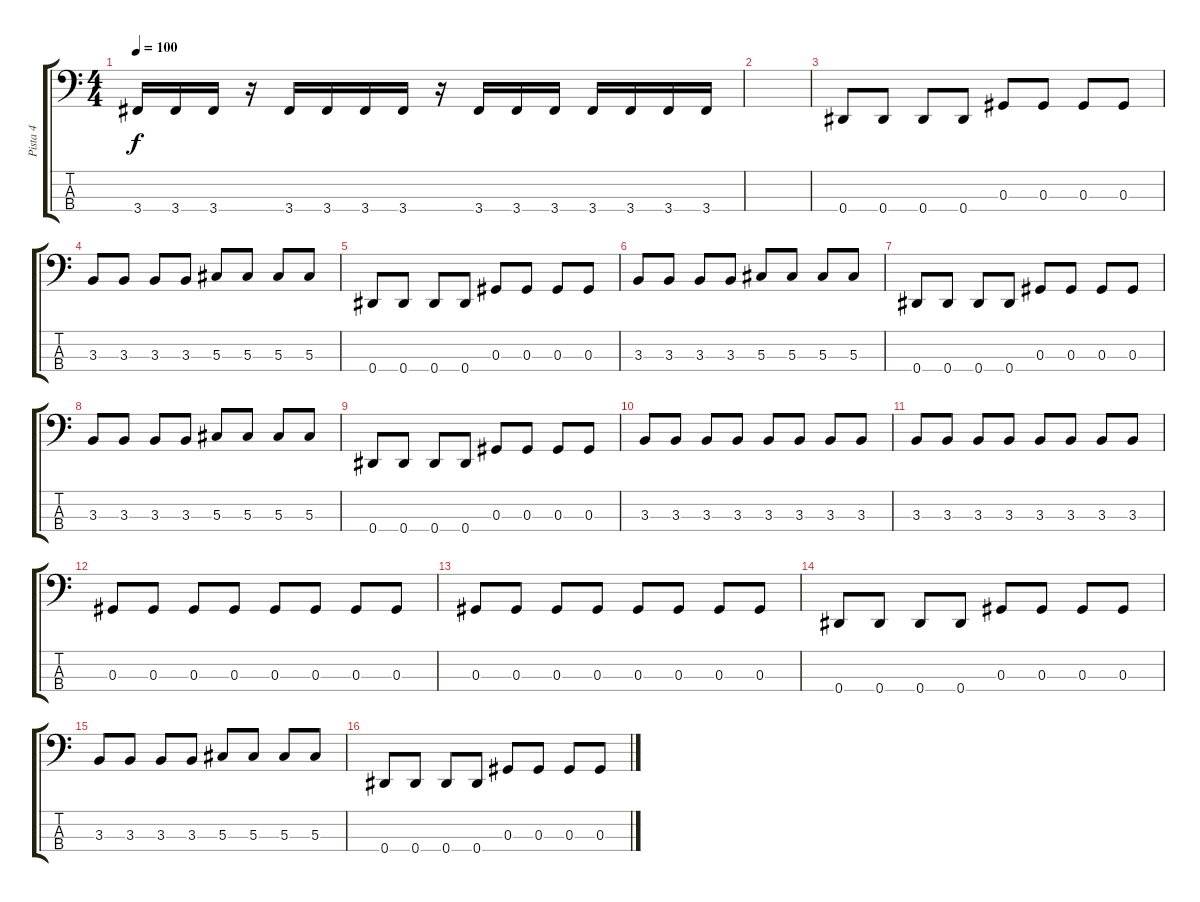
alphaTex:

\track ("Pista 4" "Pista 4") {instrument electricbassfinger}
\staff {score tabs}
\tuning (Gb2 Db2 Ab1 Eb1) {hide}
\ts (4 4)
\tempo 100
\clef f4
\ks c
3.4.16{dy f} 3.4.16 3.4.16 r.16 3.4.16 3.4.16 3.4.16 3.4.16 r.16 3.4.16 3.4.16 3.4.16 3.4.16 3.4.16 3.4.16 3.4.16 |
|
0.4.8 0.4.8 0.4.8 0.4.8 0.3.8 0.3.8 0.3.8 0.3.8 |
3.3.8 3.3.8 3.3.8 3.3.8 5.3.8 5.3.8 5.3.8 5.3.8 |
0.4.8 0.4.8 0.4.8 0.4.8 0.3.8 0.3.8 0.3.8 0.3.8 |
3.3.8 3.3.8 3.3.8 3.3.8 5.3.8 5.3.8 5.3.8 5.3.8 |
0.4.8 0.4.8 0.4.8 0.4.8 0.3.8 0.3.8 0.3.8 0.3.8 |
3.3.8 3.3.8 3.3.8 3.3.8 5.3.8 5.3.8 5.3.8 5.3.8 |
0.4.8 0.4.8 0.4.8 0.4.8 0.3.8 0.3.8 0.3.8 0.3.8 |
3.3.8 3.3.8 3.3.8 3.3.8 3.3.8 3.3.8 3.3.8 3.3.8 |
3.3.8 3.3.8 3.3.8 3.3.8 3.3.8 3.3.8 3.3.8 3.3.8 |
0.3.8 0.3.8 0.3.8 0.3.8 0.3.8 0.3.8 0.3.8 0.3.8 |
0.3.8 0.3.8 0.3.8 0.3.8 0.3.8 0.3.8 0.3.8 0.3.8 |
0.4.8 0.4.8 0.4.8 0.4.8 0.3.8 0.3.8 0.3.8 0.3.8 |
3.3.8 3.3.8 3.3.8 3.3.8 5.3.8 5.3.8 5.3.8 5.3.8 |
0.4.8 0.4.8 0.4.8 0.4.8 0.3.8 0.3.8 0.3.8 0.3.8
